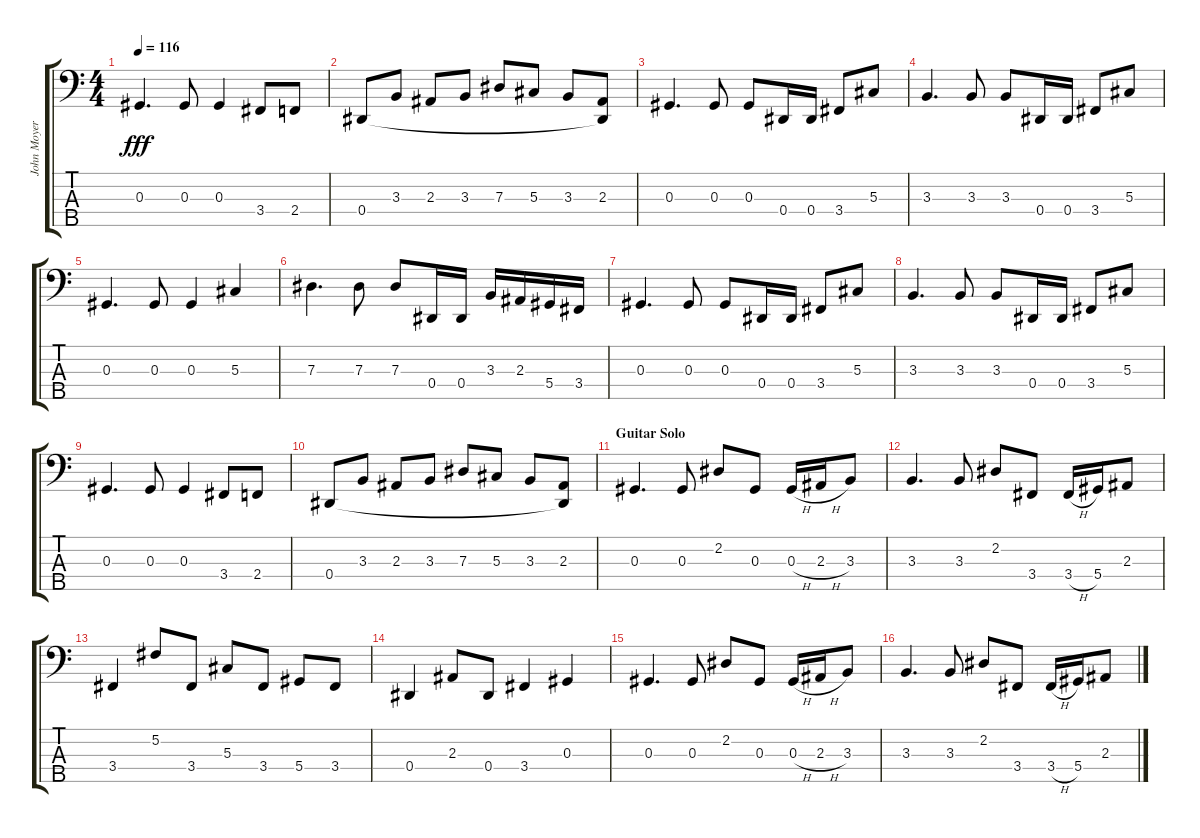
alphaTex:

\track ("John Moyer (Bass)" "John Moyer") {instrument electricbassfinger}
\staff {score tabs}
\tuning (Gb2 Db2 Ab1 Eb1 Bb0) {hide}
\ts (4 4)
\tempo 116
\clef f4
\ks c
0.3.4{d dy fff} 0.3.8 0.3.4 3.4.8 2.4.8 |
0.4.8 3.3.8 2.3.8 3.3.8 7.3.8 5.3.8 3.3.8 (2.3 0.4{t}).8 |
0.3.4{d} 0.3.8 0.3.8 0.4.16 0.4.16 3.4.8 5.3.8 |
3.3.4{d} 3.3.8 3.3.8 0.4.16 0.4.16 3.4.8 5.3.8 |
0.3.4{d} 0.3.8 0.3.4 5.3.4 |
7.3.4{d} 7.3.8 7.3.8 0.4.16 0.4.16 3.3.16 2.3.16 5.4.16 3.4.16 |
0.3.4{d} 0.3.8 0.3.8 0.4.16 0.4.16 3.4.8 5.3.8 |
3.3.4{d} 3.3.8 3.3.8 0.4.16 0.4.16 3.4.8 5.3.8 |
0.3.4{d} 0.3.8 0.3.4 3.4.8 2.4.8 |
0.4.8 3.3.8 2.3.8 3.3.8 7.3.8 5.3.8 3.3.8 (2.3 0.4{t}).8 |
\section ("" "Guitar Solo")
0.3.4{d} 0.3.8 2.2.8 0.3.8 0.3{h}.16 2.3{h}.16 3.3.8 |
3.3.4{d} 3.3.8 2.2.8 3.4.8 3.4{h}.16 5.4.16 2.3.8 |
3.4.4 5.2.8 3.4.8 5.3.8 3.4.8 5.4.8 3.4.8 |
0.4.4 2.3.8 0.4.8 3.4.4 0.3.4 |
0.3.4{d} 0.3.8 2.2.8 0.3.8 0.3{h}.16 2.3{h}.16 3.3.8 |
3.3.4{d} 3.3.8 2.2.8 3.4.8 3.4{h}.16 5.4.16 2.3.8
